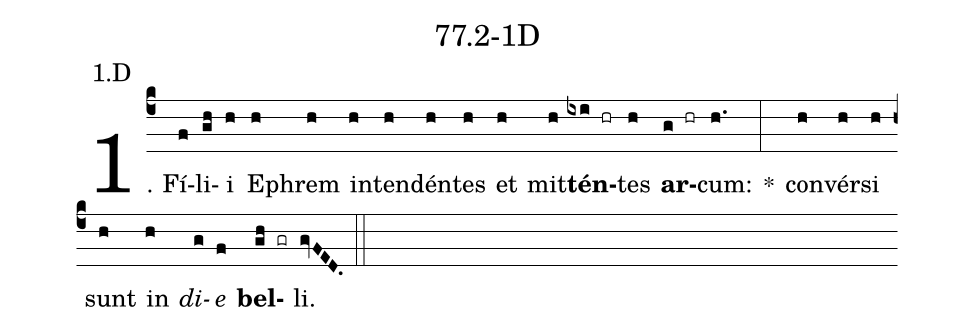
name: 77.2-1D;
annotation: 1.D;
%%
(c4)1. Fí(f)li(gh)i(h) E(h)phrem(h) in(h)ten(h)dén(h)tes(h) et(h) mit(h)<b>tén</b>(ixi hr)tes(h) <b>ar</b>(g hr)cum:(h.) *(:) con(h)vér(h)si(h) sunt(h) in(h) <i>di</i>(g)<i>e</i>(f) <b>bel</b>(gh gr)li.(gvFED.) (::)


%E(h) u(h) o(g) u(f) a(gh) e.(gvFED.) (::)
